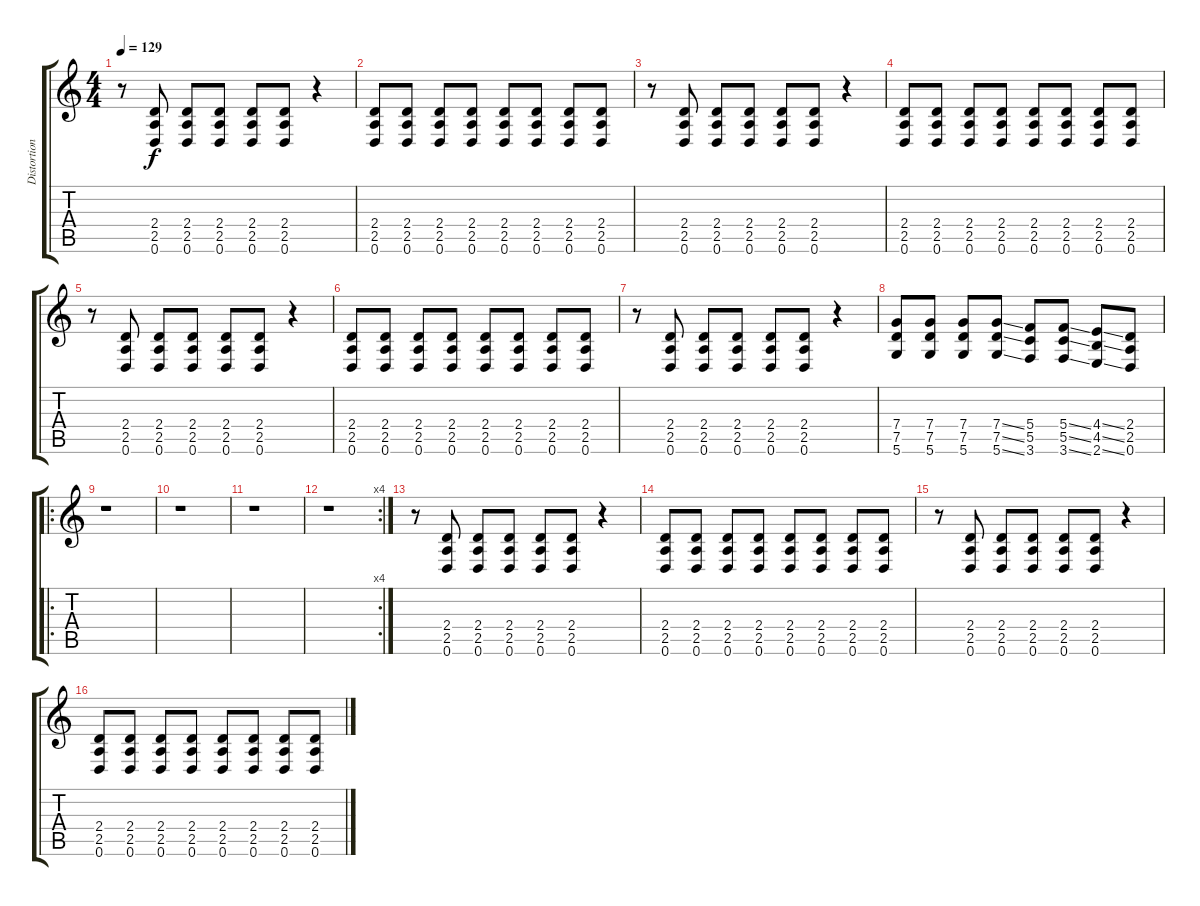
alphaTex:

\track ("Distortion Guitar 1" "Distortion") {instrument distortionguitar}
\staff {score tabs}
\tuning (D4 A3 F3 C3 G2 D2) {hide}
\ts (4 4)
\tempo 129
\clef g2
\ks c
r.8{dy f instrument distortionguitar} (2.4 2.5 0.6).8 (2.4 2.5 0.6).8 (2.4 2.5 0.6).8 (2.4 2.5 0.6).8 (2.4 2.5 0.6).8 r.4 |
(2.4 2.5 0.6).8 (2.4 2.5 0.6).8 (2.4 2.5 0.6).8 (2.4 2.5 0.6).8 (2.4 2.5 0.6).8 (2.4 2.5 0.6).8 (2.4 2.5 0.6).8 (2.4 2.5 0.6).8 |
r.8 (2.4 2.5 0.6).8 (2.4 2.5 0.6).8 (2.4 2.5 0.6).8 (2.4 2.5 0.6).8 (2.4 2.5 0.6).8 r.4 |
(2.4 2.5 0.6).8 (2.4 2.5 0.6).8 (2.4 2.5 0.6).8 (2.4 2.5 0.6).8 (2.4 2.5 0.6).8 (2.4 2.5 0.6).8 (2.4 2.5 0.6).8 (2.4 2.5 0.6).8 |
r.8 (2.4 2.5 0.6).8 (2.4 2.5 0.6).8 (2.4 2.5 0.6).8 (2.4 2.5 0.6).8 (2.4 2.5 0.6).8 r.4 |
(2.4 2.5 0.6).8 (2.4 2.5 0.6).8 (2.4 2.5 0.6).8 (2.4 2.5 0.6).8 (2.4 2.5 0.6).8 (2.4 2.5 0.6).8 (2.4 2.5 0.6).8 (2.4 2.5 0.6).8 |
r.8 (2.4 2.5 0.6).8 (2.4 2.5 0.6).8 (2.4 2.5 0.6).8 (2.4 2.5 0.6).8 (2.4 2.5 0.6).8 r.4 |
(7.4 7.5 5.6).8 (7.4 7.5 5.6).8 (7.4 7.5 5.6).8 (7.4{ss} 7.5{ss} 5.6{ss}).8 (5.4 5.5 3.6).8 (5.4{ss} 5.5{ss} 3.6{ss}).8 (4.4{ss} 4.5{ss} 2.6{ss}).8 (2.4 2.5 0.6).8 |
\ro
r.1 |
r.1 |
r.1 |
\rc 4
r.1 |
r.8 (2.4 2.5 0.6).8 (2.4 2.5 0.6).8 (2.4 2.5 0.6).8 (2.4 2.5 0.6).8 (2.4 2.5 0.6).8 r.4 |
(2.4 2.5 0.6).8 (2.4 2.5 0.6).8 (2.4 2.5 0.6).8 (2.4 2.5 0.6).8 (2.4 2.5 0.6).8 (2.4 2.5 0.6).8 (2.4 2.5 0.6).8 (2.4 2.5 0.6).8 |
r.8 (2.4 2.5 0.6).8 (2.4 2.5 0.6).8 (2.4 2.5 0.6).8 (2.4 2.5 0.6).8 (2.4 2.5 0.6).8 r.4 |
(2.4 2.5 0.6).8 (2.4 2.5 0.6).8 (2.4 2.5 0.6).8 (2.4 2.5 0.6).8 (2.4 2.5 0.6).8 (2.4 2.5 0.6).8 (2.4 2.5 0.6).8 (2.4 2.5 0.6).8
